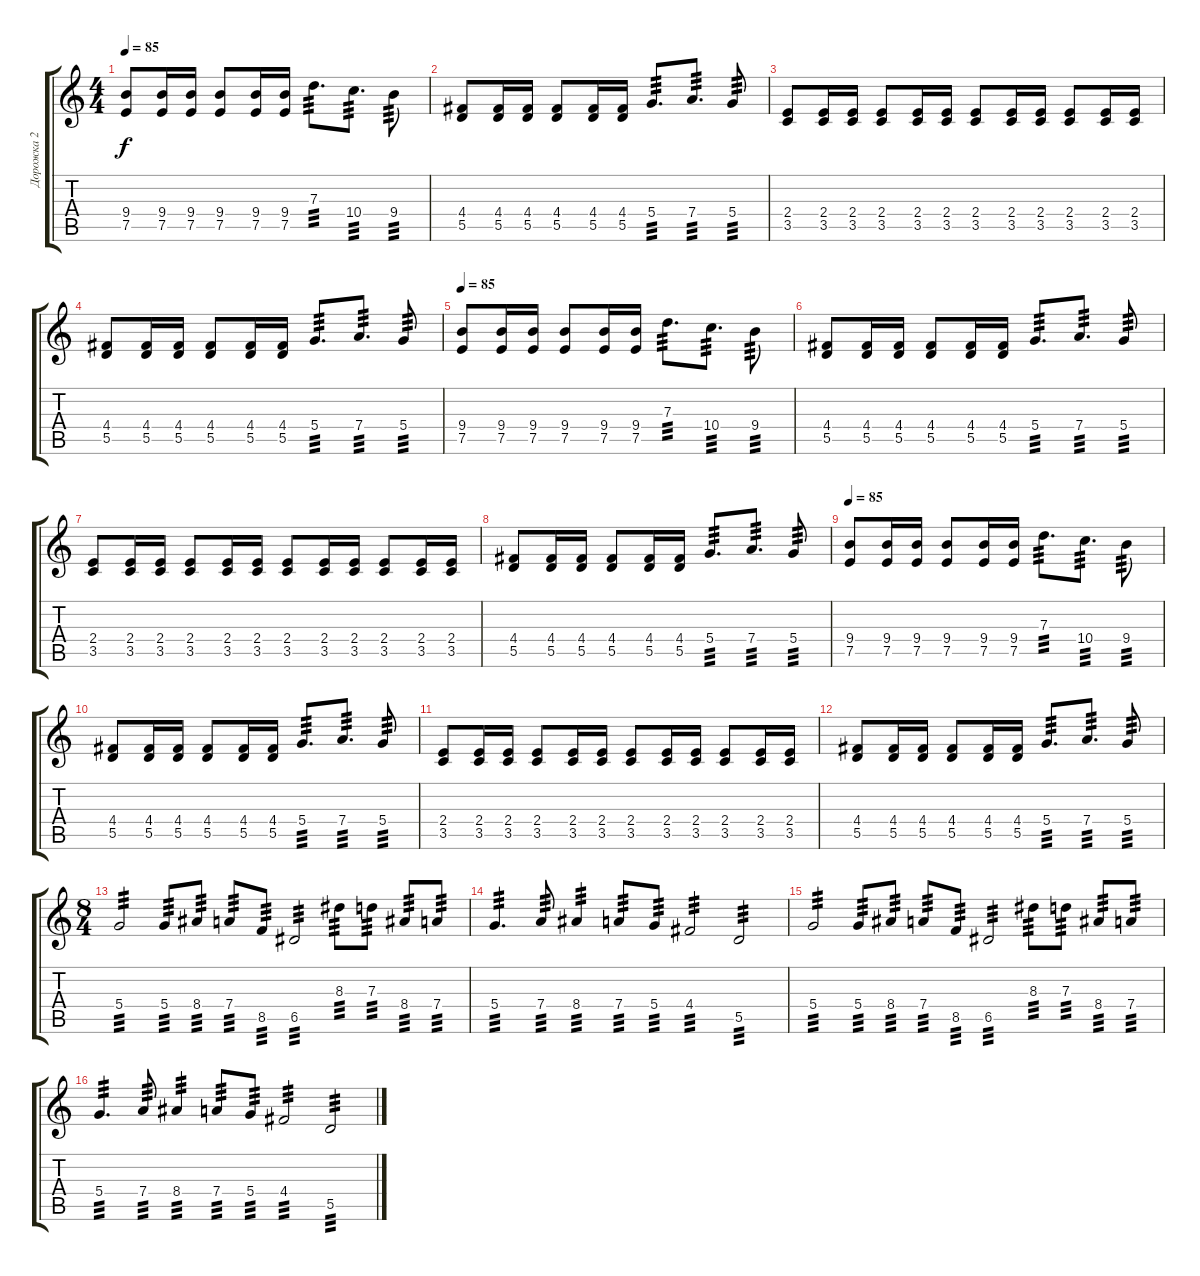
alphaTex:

\track ("Дорожка 2" "Дорожка 2") {instrument distortionguitar}
\staff {score tabs}
\tuning (E4 B3 G3 D3 A2 E2) {hide}
\ts (4 4)
\tempo 85
\clef g2
\ks c
(9.4 7.5).8{dy f} (9.4 7.5).16 (9.4 7.5).16 (9.4 7.5).8 (9.4 7.5).16 (9.4 7.5).16 7.3.8{d tp 3} 10.4.8{d tp 3} 9.4.8{tp 3} |
(4.4 5.5).8 (4.4 5.5).16 (4.4 5.5).16 (4.4 5.5).8 (4.4 5.5).16 (4.4 5.5).16 5.4.8{d tp 3} 7.4.8{d tp 3} 5.4.8{tp 3} |
(2.4 3.5).8 (2.4 3.5).16 (2.4 3.5).16 (2.4 3.5).8 (2.4 3.5).16 (2.4 3.5).16 (2.4 3.5).8 (2.4 3.5).16 (2.4 3.5).16 (2.4 3.5).8 (2.4 3.5).16 (2.4 3.5).16 |
(4.4 5.5).8 (4.4 5.5).16 (4.4 5.5).16 (4.4 5.5).8 (4.4 5.5).16 (4.4 5.5).16 5.4.8{d tp 3} 7.4.8{d tp 3} 5.4.8{tp 3} |
\tempo 85
(9.4 7.5).8 (9.4 7.5).16 (9.4 7.5).16 (9.4 7.5).8 (9.4 7.5).16 (9.4 7.5).16 7.3.8{d tp 3} 10.4.8{d tp 3} 9.4.8{tp 3} |
(4.4 5.5).8 (4.4 5.5).16 (4.4 5.5).16 (4.4 5.5).8 (4.4 5.5).16 (4.4 5.5).16 5.4.8{d tp 3} 7.4.8{d tp 3} 5.4.8{tp 3} |
(2.4 3.5).8 (2.4 3.5).16 (2.4 3.5).16 (2.4 3.5).8 (2.4 3.5).16 (2.4 3.5).16 (2.4 3.5).8 (2.4 3.5).16 (2.4 3.5).16 (2.4 3.5).8 (2.4 3.5).16 (2.4 3.5).16 |
(4.4 5.5).8 (4.4 5.5).16 (4.4 5.5).16 (4.4 5.5).8 (4.4 5.5).16 (4.4 5.5).16 5.4.8{d tp 3} 7.4.8{d tp 3} 5.4.8{tp 3} |
\tempo 85
(9.4 7.5).8 (9.4 7.5).16 (9.4 7.5).16 (9.4 7.5).8 (9.4 7.5).16 (9.4 7.5).16 7.3.8{d tp 3} 10.4.8{d tp 3} 9.4.8{tp 3} |
(4.4 5.5).8 (4.4 5.5).16 (4.4 5.5).16 (4.4 5.5).8 (4.4 5.5).16 (4.4 5.5).16 5.4.8{d tp 3} 7.4.8{d tp 3} 5.4.8{tp 3} |
(2.4 3.5).8 (2.4 3.5).16 (2.4 3.5).16 (2.4 3.5).8 (2.4 3.5).16 (2.4 3.5).16 (2.4 3.5).8 (2.4 3.5).16 (2.4 3.5).16 (2.4 3.5).8 (2.4 3.5).16 (2.4 3.5).16 |
(4.4 5.5).8 (4.4 5.5).16 (4.4 5.5).16 (4.4 5.5).8 (4.4 5.5).16 (4.4 5.5).16 5.4.8{d tp 3} 7.4.8{d tp 3} 5.4.8{tp 3} |
\ts (8 4)
5.4.2{tp 3} 5.4.8{tp 3} 8.4.8{tp 3} 7.4.8{tp 3} 8.5.8{tp 3} 6.5.2{tp 3} 8.3.8{tp 3} 7.3.8{tp 3} 8.4.8{tp 3} 7.4.8{tp 3} |
5.4.4{d tp 3} 7.4.8{tp 3} 8.4.4{tp 3} 7.4.8{tp 3} 5.4.8{tp 3} 4.4.2{tp 3} 5.5.2{tp 3} |
5.4.2{tp 3} 5.4.8{tp 3} 8.4.8{tp 3} 7.4.8{tp 3} 8.5.8{tp 3} 6.5.2{tp 3} 8.3.8{tp 3} 7.3.8{tp 3} 8.4.8{tp 3} 7.4.8{tp 3} |
5.4.4{d tp 3} 7.4.8{tp 3} 8.4.4{tp 3} 7.4.8{tp 3} 5.4.8{tp 3} 4.4.2{tp 3} 5.5.2{tp 3}
